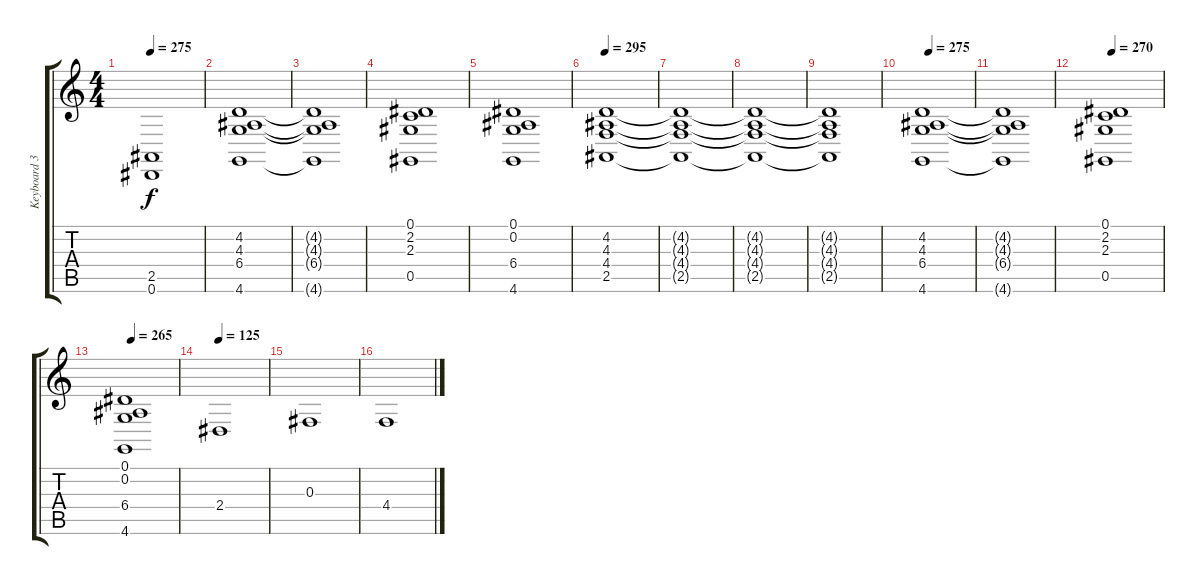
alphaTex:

\track ("Keyboard 3" "Keyboard 3") {instrument stringensemble2}
\staff {score tabs}
\tuning (Eb4 Bb3 Gb3 Db3 Ab2 Eb2) {hide}
\ts (4 4)
\tempo 275
\clef g2
\ks c
(2.5{t} 0.6{t}).1{dy f} |
(4.2 4.3 6.4 4.6).1 |
(4.2{t} 4.3{t} 6.4{t} 4.6{t}).1 |
(0.1 2.2 2.3 0.5).1 |
(0.1 0.2 6.4 4.6).1 |
\tempo 295
(4.2 4.3 4.4 2.5).1 |
(4.2{t} 4.3{t} 4.4{t} 2.5{t}).1 |
(4.2{t} 4.3{t} 4.4{t} 2.5{t}).1 |
(4.2{t} 4.3{t} 4.4{t} 2.5{t}).1 |
\tempo 275
(4.2 4.3 6.4 4.6).1 |
(4.2{t} 4.3{t} 6.4{t} 4.6{t}).1 |
\tempo 270
(0.1 2.2 2.3 0.5).1 |
\tempo 265
(0.1 0.2 6.4 4.6).1 |
\tempo 125
2.4.1 |
0.3.1 |
4.4.1
